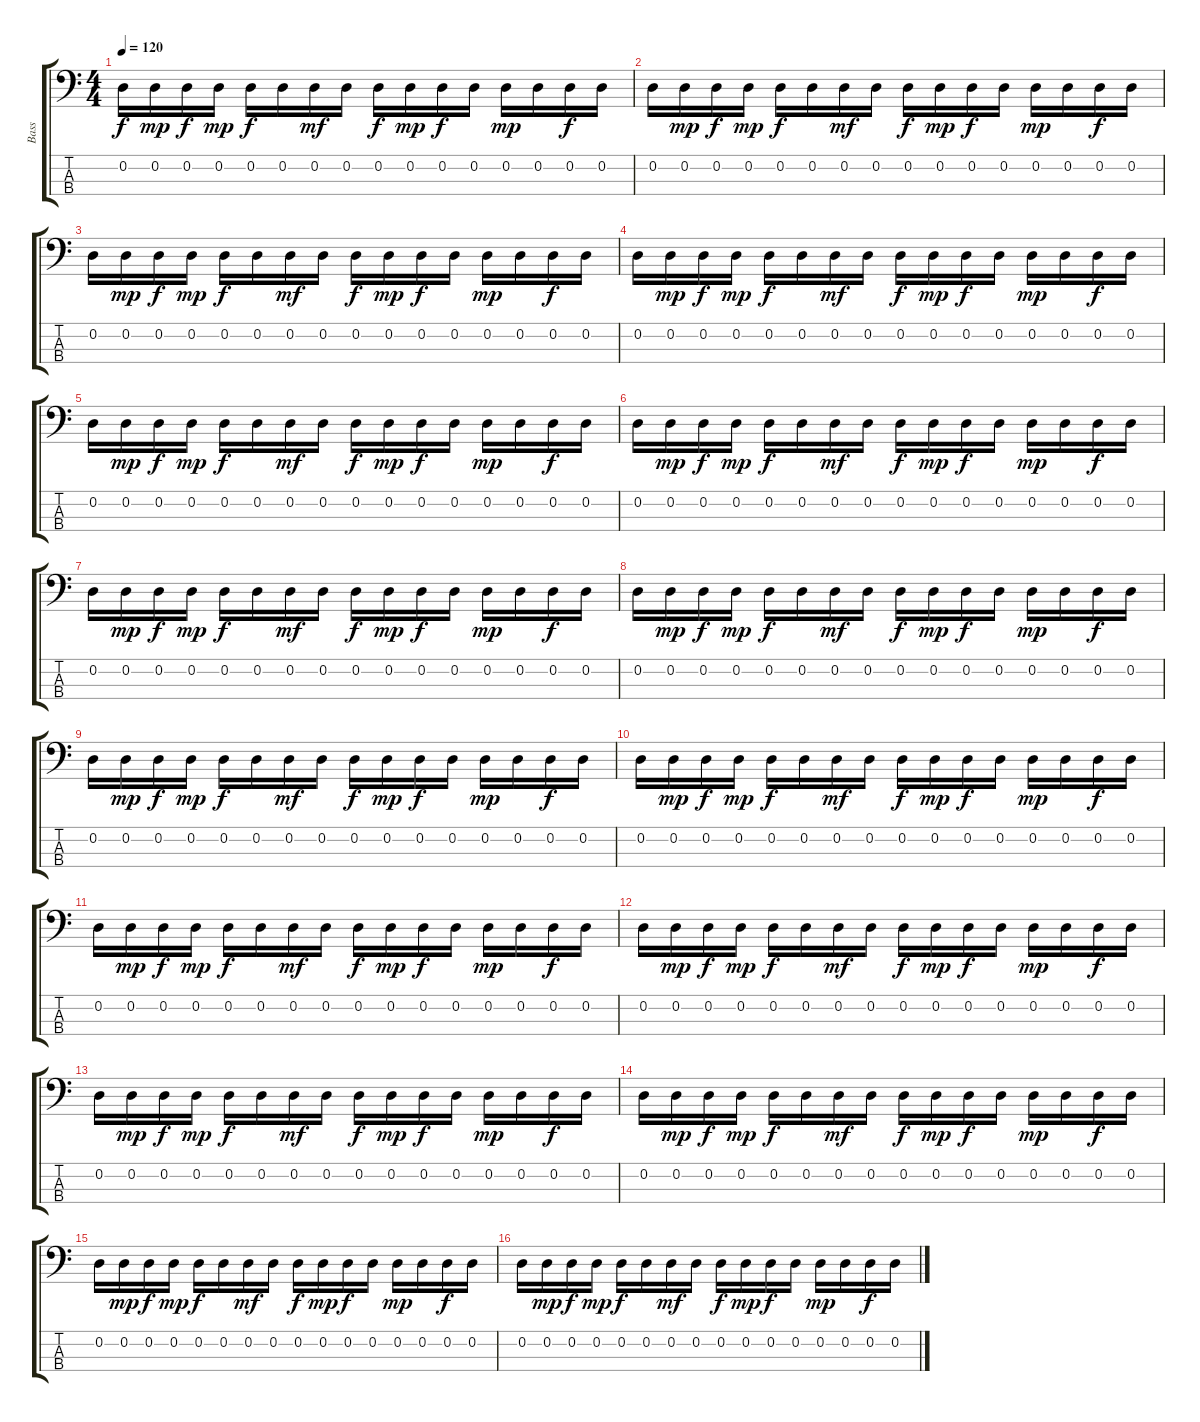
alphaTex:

\track ("Bass" "Bass") {instrument electricbassfinger}
\staff {score tabs}
\tuning (G2 D2 A1 E1) {hide}
\ts (4 4)
\tempo 120
\clef f4
\ks c
0.2.16{dy f} 0.2.16{dy mp} 0.2.16{dy f} 0.2.16{dy mp} 0.2.16{dy f} 0.2.16 0.2.16{dy mf} 0.2.16 0.2.16{dy f} 0.2.16{dy mp} 0.2.16{dy f} 0.2.16 0.2.16{dy mp} 0.2.16 0.2.16{dy f} 0.2.16 |
0.2.16 0.2.16{dy mp} 0.2.16{dy f} 0.2.16{dy mp} 0.2.16{dy f} 0.2.16 0.2.16{dy mf} 0.2.16 0.2.16{dy f} 0.2.16{dy mp} 0.2.16{dy f} 0.2.16 0.2.16{dy mp} 0.2.16 0.2.16{dy f} 0.2.16 |
0.2.16 0.2.16{dy mp} 0.2.16{dy f} 0.2.16{dy mp} 0.2.16{dy f} 0.2.16 0.2.16{dy mf} 0.2.16 0.2.16{dy f} 0.2.16{dy mp} 0.2.16{dy f} 0.2.16 0.2.16{dy mp} 0.2.16 0.2.16{dy f} 0.2.16 |
0.2.16 0.2.16{dy mp} 0.2.16{dy f} 0.2.16{dy mp} 0.2.16{dy f} 0.2.16 0.2.16{dy mf} 0.2.16 0.2.16{dy f} 0.2.16{dy mp} 0.2.16{dy f} 0.2.16 0.2.16{dy mp} 0.2.16 0.2.16{dy f} 0.2.16 |
0.2.16 0.2.16{dy mp} 0.2.16{dy f} 0.2.16{dy mp} 0.2.16{dy f} 0.2.16 0.2.16{dy mf} 0.2.16 0.2.16{dy f} 0.2.16{dy mp} 0.2.16{dy f} 0.2.16 0.2.16{dy mp} 0.2.16 0.2.16{dy f} 0.2.16 |
0.2.16 0.2.16{dy mp} 0.2.16{dy f} 0.2.16{dy mp} 0.2.16{dy f} 0.2.16 0.2.16{dy mf} 0.2.16 0.2.16{dy f} 0.2.16{dy mp} 0.2.16{dy f} 0.2.16 0.2.16{dy mp} 0.2.16 0.2.16{dy f} 0.2.16 |
0.2.16 0.2.16{dy mp} 0.2.16{dy f} 0.2.16{dy mp} 0.2.16{dy f} 0.2.16 0.2.16{dy mf} 0.2.16 0.2.16{dy f} 0.2.16{dy mp} 0.2.16{dy f} 0.2.16 0.2.16{dy mp} 0.2.16 0.2.16{dy f} 0.2.16 |
0.2.16 0.2.16{dy mp} 0.2.16{dy f} 0.2.16{dy mp} 0.2.16{dy f} 0.2.16 0.2.16{dy mf} 0.2.16 0.2.16{dy f} 0.2.16{dy mp} 0.2.16{dy f} 0.2.16 0.2.16{dy mp} 0.2.16 0.2.16{dy f} 0.2.16 |
0.2.16 0.2.16{dy mp} 0.2.16{dy f} 0.2.16{dy mp} 0.2.16{dy f} 0.2.16 0.2.16{dy mf} 0.2.16 0.2.16{dy f} 0.2.16{dy mp} 0.2.16{dy f} 0.2.16 0.2.16{dy mp} 0.2.16 0.2.16{dy f} 0.2.16 |
0.2.16 0.2.16{dy mp} 0.2.16{dy f} 0.2.16{dy mp} 0.2.16{dy f} 0.2.16 0.2.16{dy mf} 0.2.16 0.2.16{dy f} 0.2.16{dy mp} 0.2.16{dy f} 0.2.16 0.2.16{dy mp} 0.2.16 0.2.16{dy f} 0.2.16 |
0.2.16 0.2.16{dy mp} 0.2.16{dy f} 0.2.16{dy mp} 0.2.16{dy f} 0.2.16 0.2.16{dy mf} 0.2.16 0.2.16{dy f} 0.2.16{dy mp} 0.2.16{dy f} 0.2.16 0.2.16{dy mp} 0.2.16 0.2.16{dy f} 0.2.16 |
0.2.16 0.2.16{dy mp} 0.2.16{dy f} 0.2.16{dy mp} 0.2.16{dy f} 0.2.16 0.2.16{dy mf} 0.2.16 0.2.16{dy f} 0.2.16{dy mp} 0.2.16{dy f} 0.2.16 0.2.16{dy mp} 0.2.16 0.2.16{dy f} 0.2.16 |
0.2.16 0.2.16{dy mp} 0.2.16{dy f} 0.2.16{dy mp} 0.2.16{dy f} 0.2.16 0.2.16{dy mf} 0.2.16 0.2.16{dy f} 0.2.16{dy mp} 0.2.16{dy f} 0.2.16 0.2.16{dy mp} 0.2.16 0.2.16{dy f} 0.2.16 |
0.2.16 0.2.16{dy mp} 0.2.16{dy f} 0.2.16{dy mp} 0.2.16{dy f} 0.2.16 0.2.16{dy mf} 0.2.16 0.2.16{dy f} 0.2.16{dy mp} 0.2.16{dy f} 0.2.16 0.2.16{dy mp} 0.2.16 0.2.16{dy f} 0.2.16 |
0.2.16 0.2.16{dy mp} 0.2.16{dy f} 0.2.16{dy mp} 0.2.16{dy f} 0.2.16 0.2.16{dy mf} 0.2.16 0.2.16{dy f} 0.2.16{dy mp} 0.2.16{dy f} 0.2.16 0.2.16{dy mp} 0.2.16 0.2.16{dy f} 0.2.16 |
0.2.16 0.2.16{dy mp} 0.2.16{dy f} 0.2.16{dy mp} 0.2.16{dy f} 0.2.16 0.2.16{dy mf} 0.2.16 0.2.16{dy f} 0.2.16{dy mp} 0.2.16{dy f} 0.2.16 0.2.16{dy mp} 0.2.16 0.2.16{dy f} 0.2.16
